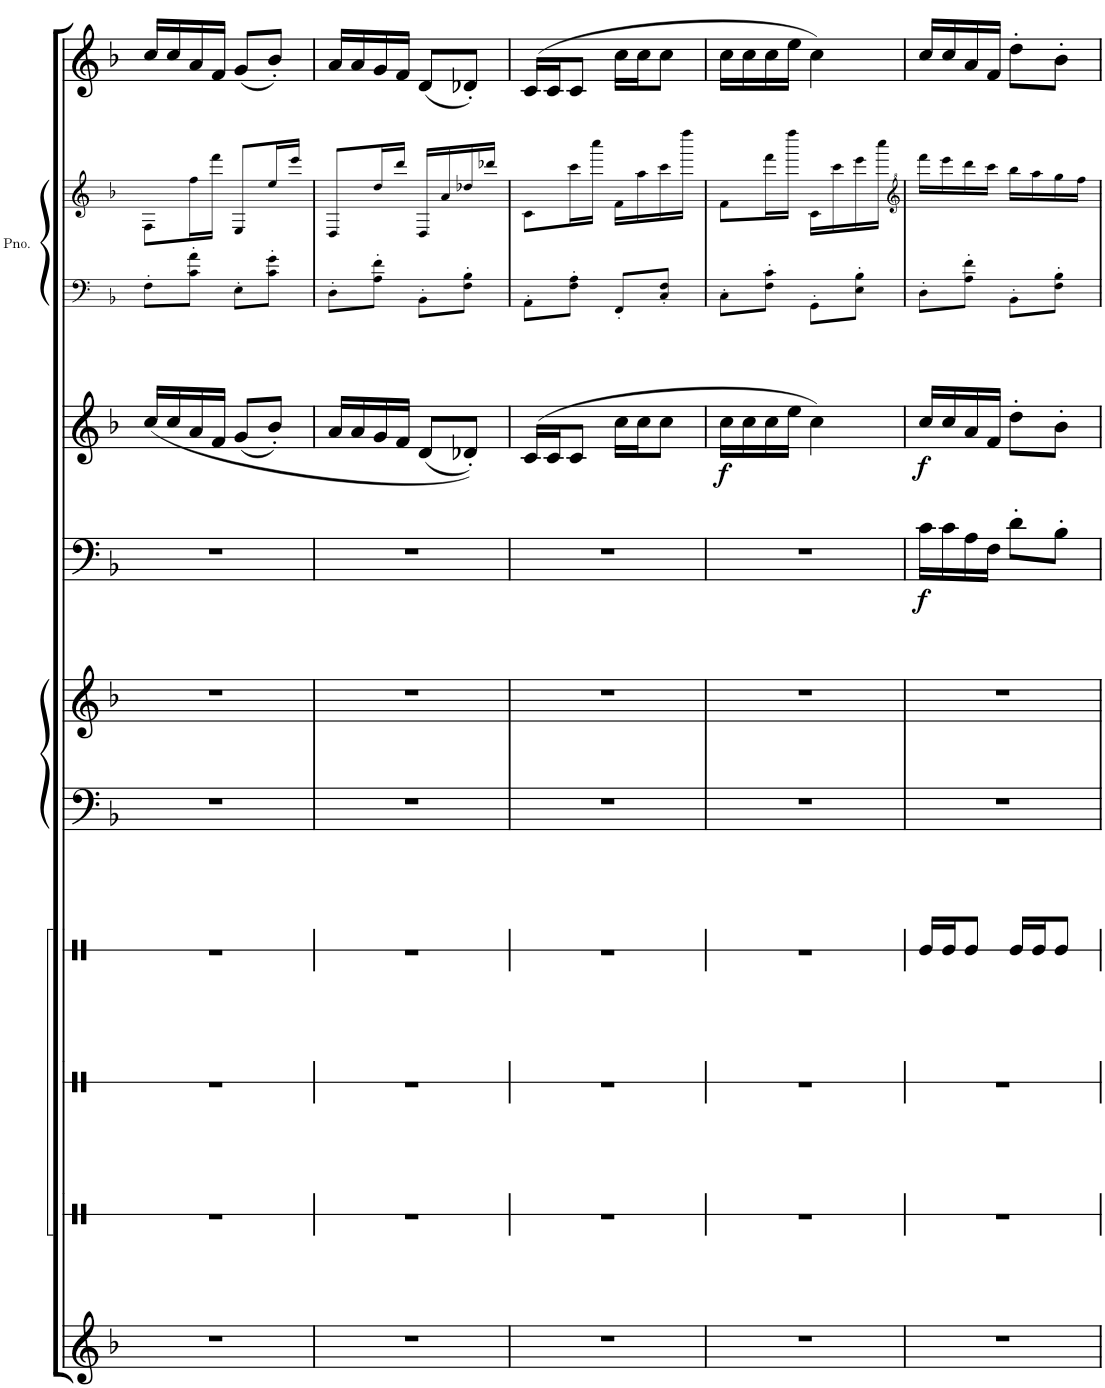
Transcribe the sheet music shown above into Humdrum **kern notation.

**kern	**kern	**kern	**kern	**kern	**kern	**kern	**dynam	**kern	**dynam	**kern	**kern	**kern
*part9	*part8	*part7	*part6	*part5	*part5	*part4	*part4	*part3	*part3	*part2	*part2	*part1
*staff11	*staff10	*staff9	*staff8	*staff7	*staff6	*staff5	*staff5	*staff4	*staff4	*staff3	*staff2	*staff1
*I"Marimba (pentagrama único)	*I"Patada	*I"Palmada	*I"Chasquido de dedos	*I"Piano	*	*I"Hombres	*	*I"Mujeres	*	*I"Piano	*	*I"Vibráfono
*I'Mar	*	*	*	*I'Pno	*	*	*	*	*	*I'Pno	*	*
!!LO:PB:g=z
*clefG2	*clefX	*clefX	*clefX	*clefF4	*clefG2	*clefF4	*	*clefG2	*	*clefF4	*clefG2	*clefG2
*k[b-]	*k[]	*k[]	*k[]	*k[b-]	*k[b-]	*k[b-]	*	*k[b-]	*	*k[b-]	*k[b-]	*k[b-]
*M2/4	*M2/4	*M2/4	*M2/4	*M2/4	*M2/4	*M2/4	*	*M2/4	*	*M2/4	*M2/4	*M2/4
=13	=13	=13	=13	=13	=13	=13	=13	=13	=13	=13	=13	=13
2r	2r	2r	2r	2r	2r	2r	.	(16cc/LL	.	8F'\L	8F\L	16cc/LL
.	.	.	.	.	.	.	.	16cc/	.	.	.	16cc/
.	.	.	.	.	.	.	.	16a/	.	8c\' 8a\'J	16ff\L	16a/
.	.	.	.	.	.	.	.	16f/JJ	.	.	16fff\JJ	16f/JJ
.	.	.	.	.	.	.	.	(8g/L	.	8E'\L	8E/L	(8g/L
.	.	.	.	.	.	.	.	8b-'/J)	.	8c\' 8g\'J	16ee/L	8b-'/J)
.	.	.	.	.	.	.	.	.	.	.	16eee/JJ	.
=14	=14	=14	=14	=14	=14	=14	=14	=14	=14	=14	=14	=14
2r	2r	2r	2r	2r	2r	2r	.	16a/LL	.	8D'\L	8D/L	16a/LL
.	.	.	.	.	.	.	.	16a/	.	.	.	16a/
.	.	.	.	.	.	.	.	16g/	.	8A\' 8f\'J	16dd/L	16g/
.	.	.	.	.	.	.	.	16f/JJ	.	.	16ddd/JJ	16f/JJ
.	.	.	.	.	.	.	.	(8d/L	.	8BB-'\L	16D/LL	(8d/L
.	.	.	.	.	.	.	.	.	.	.	16a/	.
.	.	.	.	.	.	.	.	8d-X'/J))	.	8F\' 8B-\'J	16dd-X/	8d-X'/J)
.	.	.	.	.	.	.	.	.	.	.	16ddd-X/JJ	.
=15	=15	=15	=15	=15	=15	=15	=15	=15	=15	=15	=15	=15
2r	2r	2r	2r	2r	2r	2r	.	(16c/LL	.	8AA'\L	8c\L	(16c/LL
.	.	.	.	.	.	.	.	16c/J	.	.	.	16c/J
.	.	.	.	.	.	.	.	8c/J	.	8F\' 8A\'J	16ccc\L	8c/J
.	.	.	.	.	.	.	.	.	.	.	16cccc\JJ	.
.	.	.	.	.	.	.	.	16cc\LL	.	8FF'/L	16f\LL	16cc\LL
.	.	.	.	.	.	.	.	16cc\J	.	.	16aa\	16cc\J
.	.	.	.	.	.	.	.	8cc\J	.	8C/' 8F/'J	16ccc\	8cc\J
.	.	.	.	.	.	.	.	.	.	.	16ffff\JJ	.
=16	=16	=16	=16	=16	=16	=16	=16	=16	=16	=16	=16	=16
!	!	!	!	!	!	!	!	!	!LO:DY:b	!	!	!
2r	2r	2r	2r	2r	2r	2r	.	16cc\LL	f	8C'\L	8f\L	16cc\LL
.	.	.	.	.	.	.	.	16cc\	.	.	.	16cc\
.	.	.	.	.	.	.	.	16cc\	.	8F\' 8c\'J	16fff\L	16cc\
.	.	.	.	.	.	.	.	16ee\JJ	.	.	16ffff\JJ	16ee\JJ
.	.	.	.	.	.	.	.	4cc\)	.	8GG'\L	16c\LL	4cc\)
.	.	.	.	.	.	.	.	.	.	.	16ccc\	.
.	.	.	.	.	.	.	.	.	.	8E\' 8B-\'J	16eee\	.
.	.	.	.	.	.	.	.	.	.	.	16cccc\JJ	.
=17	=17	=17	=17	=17	=17	=17	=17	=17	=17	=17	=17	=17
*	*	*	*	*	*	*	*	*	*	*	*clefG^2	*
!	!	!	!	!	!	!	!LO:DY:b	!	!LO:DY:b	!	!	!
2r	2r	2r	16Re/LL	2r	2r	16c\LL	f	16cc/LL	f	8D'\L	16ffff\LL	16cc/LL
.	.	.	16Re/J	.	.	16c\	.	16cc/	.	.	16eeee\	16cc/
.	.	.	8Re/J	.	.	16A\	.	16a/	.	8A\' 8f\'J	16dddd\	16a/
.	.	.	.	.	.	16F\JJ	.	16f/JJ	.	.	16cccc\JJ	16f/JJ
.	.	.	16Re/LL	.	.	8d'\L	.	8dd'\L	.	8BB-'\L	16bbb-\LL	8dd'\L
.	.	.	16Re/J	.	.	.	.	.	.	.	16aaa\	.
.	.	.	8Re/J	.	.	8B-'\J	.	8b-'\J	.	8F\' 8B-\'J	16ggg\	8b-'\J
.	.	.	.	.	.	.	.	.	.	.	16fff\JJ	.
=	=	=	=	=	=	=	=	=	=	=	=	=
*-	*-	*-	*-	*-	*-	*-	*-	*-	*-	*-	*-	*-
